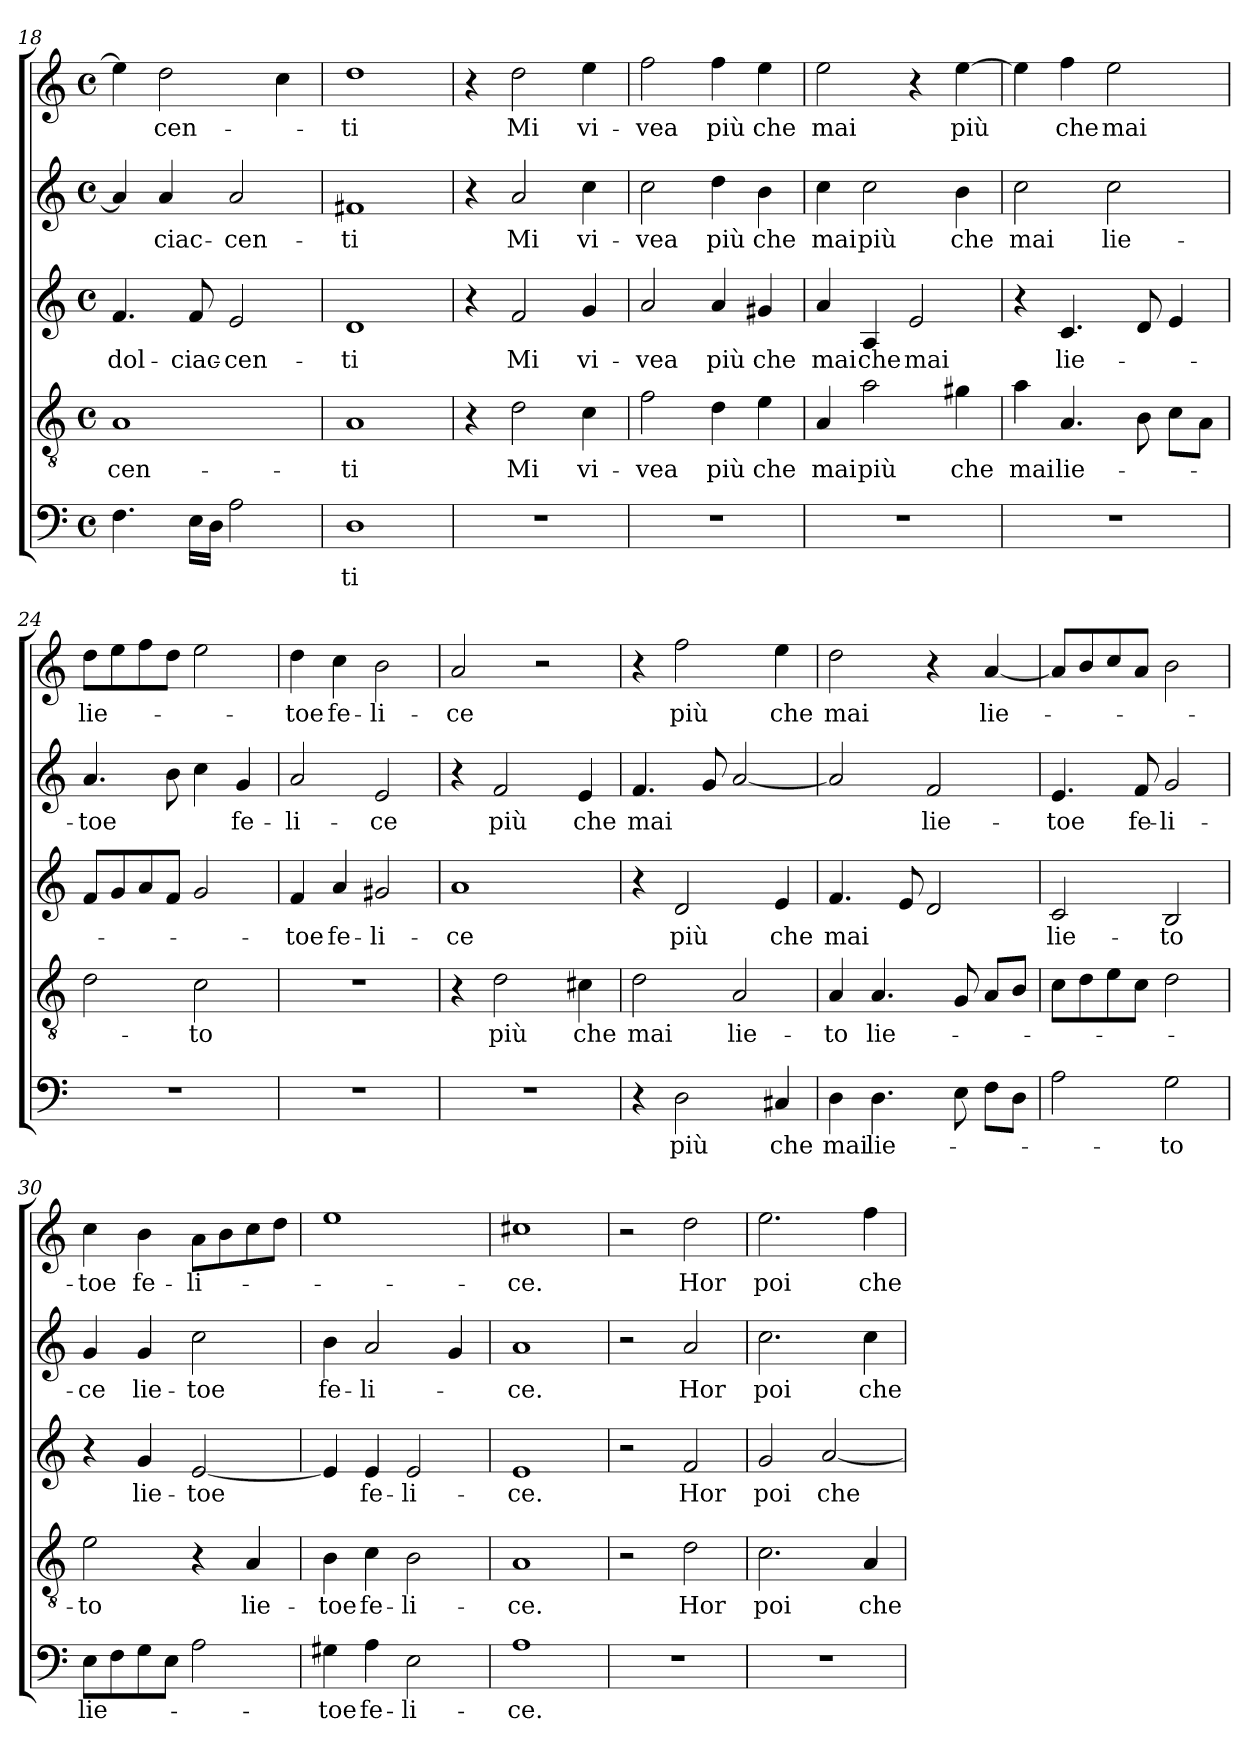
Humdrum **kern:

**kern	**text	**kern	**text	**kern	**text	**kern	**text	**kern	**text
*part5	*part5	*part4	*part4	*part3	*part3	*part2	*part2	*part1	*part1
*staff5	*staff5	*staff4	*staff4	*staff3	*staff3	*staff2	*staff2	*staff1	*staff1
*clefF4	*	*clefGv2	*	*clefG2	*	*clefG2	*	*clefG2	*
*k[]	*	*k[]	*	*k[]	*	*k[]	*	*k[]	*
*C:	*	*C:	*	*C:	*	*C:	*	*C:	*
*M4/4	*	*M4/4	*	*M4/4	*	*M4/4	*	*M4/4	*
*met(c)	*	*met(c)	*	*met(c)	*	*met(c)	*	*met(c)	*
=18	=18	=18	=18	=18	=18	=18	=18	=18	=18
4.F\	.	1A	-cen-	4.f/	dol-	4a/]	.	4ee\]	.
.	.	.	.	.	.	4a/	-ciac-	2dd\	-cen-
16E\LL	.	.	.	8f/	-ciac-	.	.	.	.
16D\JJ	.	.	.	.	.	.	.	.	.
2A\	.	.	.	2e/	-cen-	2a/	-cen-	.	.
.	.	.	.	.	.	.	.	4cc\	.
=19	=19	=19	=19	=19	=19	=19	=19	=19	=19
1D	-ti	1A	-ti	1d	-ti	1f#X	-ti	1dd	-ti
=20	=20	=20	=20	=20	=20	=20	=20	=20	=20
1r	.	4r	.	4r	.	4r	.	4r	.
.	.	2d\	Mi	2f/	Mi	2a/	Mi	2dd\	Mi
.	.	4c\	vi-	4g/	vi-	4cc\	vi-	4ee\	vi-
!!LO:LB:g=z
=21	=21	=21	=21	=21	=21	=21	=21	=21	=21
1r	.	2f\	-vea	2a/	-vea	2cc\	-vea	2ff\	-vea
.	.	4d\	più	4a/	più	4dd\	più	4ff\	più
.	.	4e\	che	4g#X/	che	4b\	che	4ee\	che
=22	=22	=22	=22	=22	=22	=22	=22	=22	=22
1r	.	4A/	mai	4a/	mai	4cc\	mai	2ee\	mai
.	.	2a\	più	4A/	che	2cc\	più	.	.
.	.	.	.	2e/	mai	.	.	4r	.
.	.	4g#X\	che	.	.	4b\	che	[4ee\	più
=23	=23	=23	=23	=23	=23	=23	=23	=23	=23
1r	.	4a\	mai	4r	.	2cc\	mai	4ee\]	.
.	.	4.A/	lie-	4.c/	lie-	.	.	4ff\	che
.	.	.	.	.	.	2cc\	lie-	2ee\	mai
.	.	8B\	.	8d/	.	.	.	.	.
.	.	8c\L	.	4e/	.	.	.	.	.
.	.	8A\J	.	.	.	.	.	.	.
=24	=24	=24	=24	=24	=24	=24	=24	=24	=24
1r	.	2d\	.	8f/L	.	4.a/	-toe	8dd\L	lie-
.	.	.	.	8g/	.	.	.	8ee\	.
.	.	.	.	8a/	.	.	.	8ff\	.
.	.	.	.	8f/J	.	8b\	.	8dd\J	.
.	.	2c\	-to	2g/	.	4cc\	.	2ee\	.
.	.	.	.	.	.	4g/	fe-	.	.
=25	=25	=25	=25	=25	=25	=25	=25	=25	=25
1r	.	1r	.	4f/	-toe	2a/	-li-	4dd\	-toe
.	.	.	.	4a/	fe-	.	.	4cc\	fe-
.	.	.	.	2g#X/	-li-	2e/	-ce	2b\	-li-
!!LO:LB:g=z
=26	=26	=26	=26	=26	=26	=26	=26	=26	=26
1r	.	4r	.	1a	-ce	4r	.	2a/	-ce
.	.	2d\	più	.	.	2f/	più	.	.
.	.	.	.	.	.	.	.	2r	.
.	.	4c#X\	che	.	.	4e/	che	.	.
=27	=27	=27	=27	=27	=27	=27	=27	=27	=27
4r	.	2d\	mai	4r	.	4.f/	mai	4r	.
2D\	più	.	.	2d/	più	.	.	2ff\	più
.	.	.	.	.	.	8g/	.	.	.
.	.	2A/	lie-	.	.	[2a/	.	.	.
4C#X/	che	.	.	4e/	che	.	.	4ee\	che
=28	=28	=28	=28	=28	=28	=28	=28	=28	=28
4D\	mai	4A/	-to	4.f/	mai	2a/]	.	2dd\	mai
4.D\	lie-	4.A/	lie-	.	.	.	.	.	.
.	.	.	.	8e/	.	.	.	.	.
.	.	.	.	2d/	.	2f/	lie-	4r	.
8E\	.	8G/	.	.	.	.	.	.	.
8F\L	.	8A/L	.	.	.	.	.	[4a/	lie-
8D\J	.	8B/J	.	.	.	.	.	.	.
=29	=29	=29	=29	=29	=29	=29	=29	=29	=29
2A\	.	8c\L	.	2c/	lie-	4.e/	-toe	8a/L]	.
.	.	8d\	.	.	.	.	.	8b/	.
.	.	8e\	.	.	.	.	.	8cc/	.
.	.	8c\J	.	.	.	8f/	fe-	8a/J	.
2G\	-to	2d\	.	2B/	-to	2g/	-li-	2b\	.
=30	=30	=30	=30	=30	=30	=30	=30	=30	=30
8E\L	lie-	2e\	-to	4r	.	4g/	-ce	4cc\	-toe
8F\	.	.	.	.	.	.	.	.	.
8G\	.	.	.	4g/	lie-	4g/	lie-	4b\	fe-
8E\J	.	.	.	.	.	.	.	.	.
2A\	.	4r	.	[2e/	-toe	2cc\	-toe	8a\L	-li-
.	.	.	.	.	.	.	.	8b\	.
.	.	4A/	lie-	.	.	.	.	8cc\	.
.	.	.	.	.	.	.	.	8dd\J	.
!!LO:PB:g=z
=31	=31	=31	=31	=31	=31	=31	=31	=31	=31
4G#X\	-toe	4B\	-toe	4e/]	.	4b\	fe-	1ee	.
4A\	fe-	4c\	fe-	4e/	fe-	2a/	-li-	.	.
2E\	-li-	2B\	-li-	2e/	-li-	.	.	.	.
.	.	.	.	.	.	4g/	.	.	.
=32	=32	=32	=32	=32	=32	=32	=32	=32	=32
1A	-ce.	1A	-ce.	1e	-ce.	1a	-ce.	1cc#X	-ce.
=33	=33	=33	=33	=33	=33	=33	=33	=33	=33
1r	.	2r	.	2r	.	2r	.	2r	.
.	.	2d\	Hor	2f/	Hor	2a/	Hor	2dd\	Hor
=34	=34	=34	=34	=34	=34	=34	=34	=34	=34
1r	.	2.c\	poi	2g/	poi	2.cc\	poi	2.ee\	poi
.	.	.	.	[2a/	che	.	.	.	.
.	.	4A/	che	.	.	4cc\	che	4ff\	che
=	=	=	=	=	=	=	=	=	=
*-	*-	*-	*-	*-	*-	*-	*-	*-	*-
